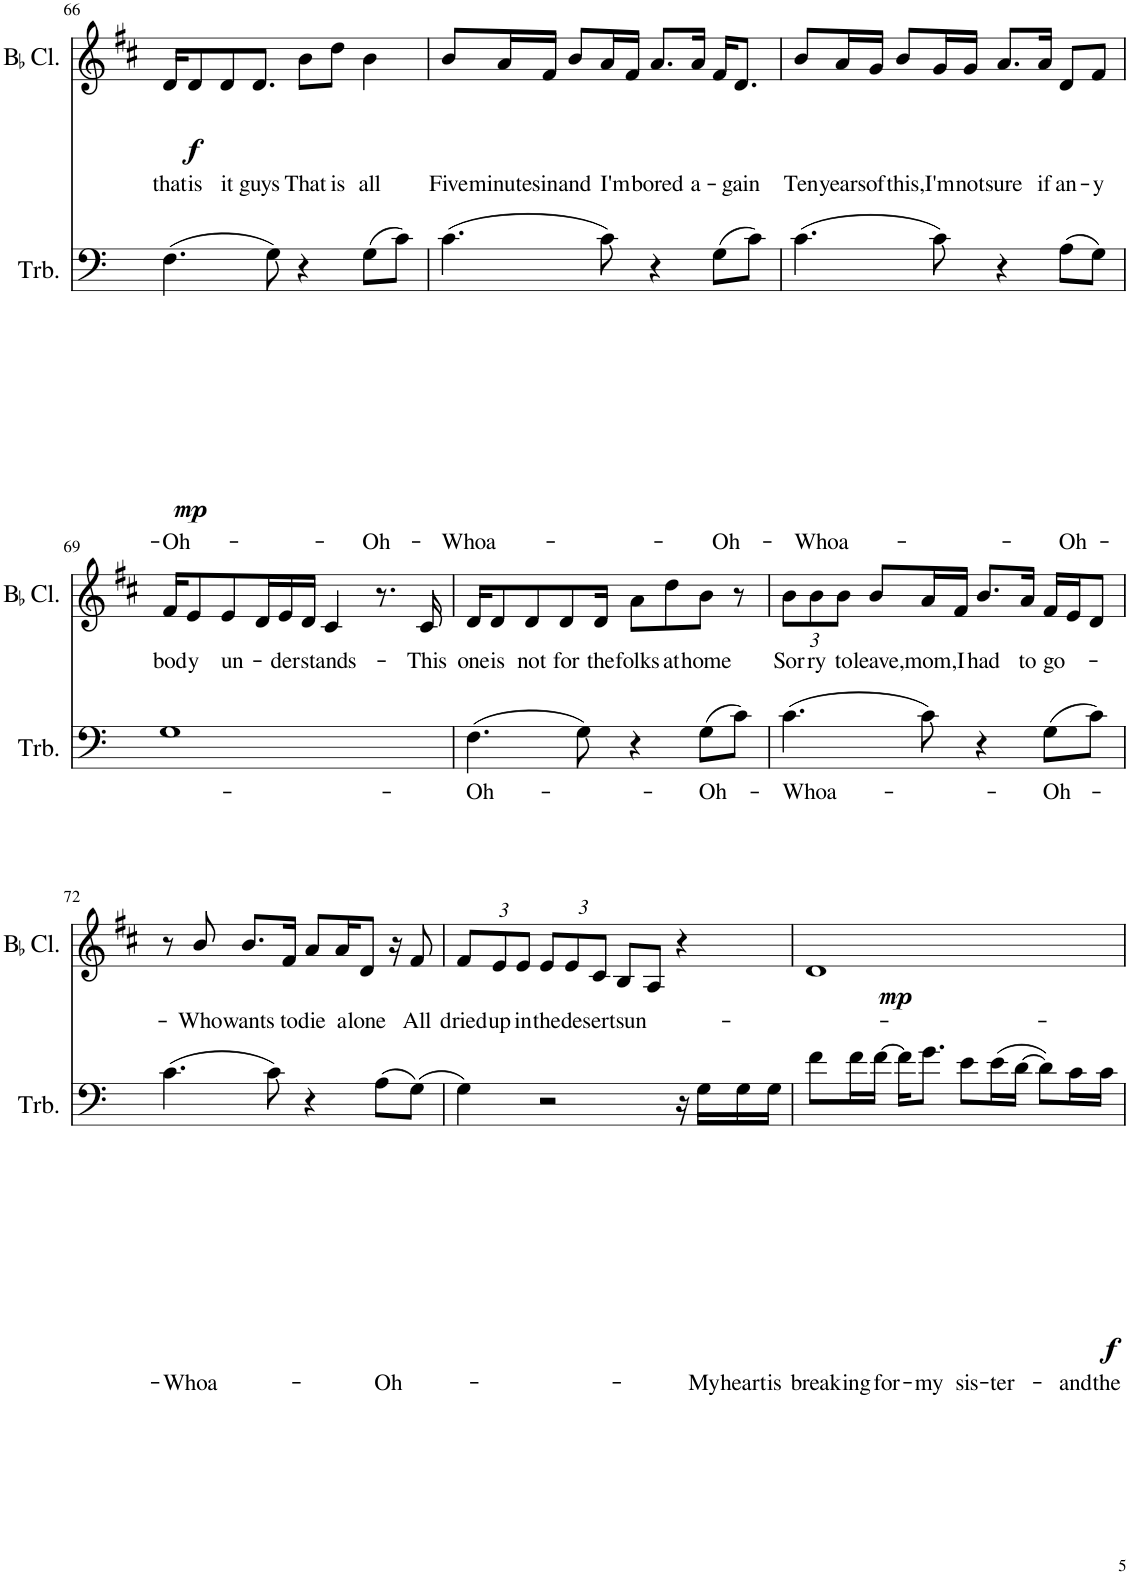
**kern	**text	**dynam	**kern	**text	**dynam
*part2	*part2	*part2	*part1	*part1	*part1
*staff2	*staff2	*staff2	*staff1	*staff1	*staff1
*I"Trombone	*	*	*I"BaccidentalFlat Clarinet	*	*
*I'Trb.	*	*	*I'BaccidentalFlat Cl.	*	*
!!LO:PB:g=z
*clefF4	*	*	*clefG2	*	*
*	*	*	*Trd1c2	*	*
*k[]	*	*	*k[f#c#]	*	*
*M4/4	*	*	*M4/4	*	*
=66	=66	=66	=66	=66	=66
!	!LO:LY:b	!LO:DY:b	!	!LO:LY:b	!LO:DY:b
(4.F\	Oh-	mp	16d/KL	that	f
!	!	!	!	!LO:LY:b	!
.	.	.	8d/	is	.
!	!	!	!	!LO:LY:b	!
.	.	.	8d/	it	.
!	!	!	!	!LO:LY:b	!
.	.	.	8.d/J	guys	.
8G\)	.	.	.	.	.
!	!	!	!	!LO:LY:b	!
4r	.	.	8b\L	That	.
!	!	!	!	!LO:LY:b	!
.	.	.	8dd\J	is	.
!	!LO:LY:b	!	!	!LO:LY:b	!
(8G\L	-Oh-	.	4b\	all	.
8c\J)	.	.	.	.	.
=67	=67	=67	=67	=67	=67
!	!LO:LY:b	!	!	!LO:LY:b	!
(4.c\	-Whoa-	.	8b/L	Five	.
!	!	!	!	!LO:LY:b	!
.	.	.	16a/L	minutes	.
!	!	!	!	!LO:LY:b	!
.	.	.	16f#/JJ	in	.
!	!	!	!	!LO:LY:b	!
.	.	.	8b/L	and	.
!	!	!	!	!LO:LY:b	!
8c\)	.	.	16a/L	I'm-	.
.	.	.	16f#/JJ	.	.
!	!	!	!	!LO:LY:b	!
4r	.	.	8.a/L	-bored	.
!	!	!	!	!LO:LY:b	!
.	.	.	16a/Jk	a-	.
!	!LO:LY:b	!	!	!	!
(8G\L	-Oh-	.	16f#/KL	.	.
!	!	!	!	!LO:LY:b	!
.	.	.	8.d/J	-gain	.
8c\J)	.	.	.	.	.
=68	=68	=68	=68	=68	=68
!	!LO:LY:b	!	!	!LO:LY:b	!
(4.c\	-Whoa-	.	8b/L	Ten	.
!	!	!	!	!LO:LY:b	!
.	.	.	16a/L	years	.
!	!	!	!	!LO:LY:b	!
.	.	.	16g/JJ	of	.
!	!	!	!	!LO:LY:b	!
.	.	.	8b/L	this,	.
!	!	!	!	!LO:LY:b	!
8c\)	.	.	16g/L	I'm	.
!	!	!	!	!LO:LY:b	!
.	.	.	16g/JJ	not	.
!	!	!	!	!LO:LY:b	!
4r	.	.	8.a/L	sure	.
!	!	!	!	!LO:LY:b	!
.	.	.	16a/Jk	if	.
!	!LO:LY:b	!	!	!LO:LY:b	!
(8A\L	-Oh-	.	8d/L	an-	.
!	!	!	!	!LO:LY:b	!
8G\J)	.	.	8f#/J	-y	.
!!LO:LB:g=z
=69	=69	=69	=69	=69	=69
!	!	!	!	!LO:LY:b	!
1G	.	.	16f#/KL	bod-	.
!	!	!	!	!LO:LY:b	!
.	.	.	8e/	-y	.
!	!	!	!	!LO:LY:b	!
.	.	.	8e/	un-	.
.	.	.	16d/L	.	.
!	!	!	!	!LO:LY:b	!
.	.	.	16e/	-der-	.
!	!	!	!	!LO:LY:b	!
.	.	.	16d/JJ	-stands-	.
.	.	.	4c#/	.	.
.	.	.	8.r	.	.
!	!	!	!	!LO:LY:b	!
.	.	.	16c#/	-This	.
=70	=70	=70	=70	=70	=70
!	!LO:LY:b	!	!	!LO:LY:b	!
(4.F\	-Oh-	.	16d/KL	one	.
!	!	!	!	!LO:LY:b	!
.	.	.	8d/	is	.
!	!	!	!	!LO:LY:b	!
.	.	.	8d/	not	.
!	!	!	!	!LO:LY:b	!
.	.	.	8d/	for	.
8G\)	.	.	.	.	.
!	!	!	!	!LO:LY:b	!
.	.	.	16d/Jk	the	.
!	!	!	!	!LO:LY:b	!
4r	.	.	8a\L	folks	.
!	!	!	!	!LO:LY:b	!
.	.	.	8dd\	at	.
!	!LO:LY:b	!	!	!LO:LY:b	!
(8G\L	-Oh-	.	8b\J	home	.
8c\J)	.	.	8r	.	.
=71	=71	=71	=71	=71	=71
!	!LO:LY:b	!	!	!	!
*	*	*	*Xbrackettup	*	*
!	!	!	!	!LO:LY:b	!
(4.c\	-Whoa-	.	12b\L	Sor-	.
!	!	!	!	!LO:LY:b	!
.	.	.	12b\	-ry	.
!	!	!	!	!LO:LY:b	!
.	.	.	12b\J	to	.
!	!	!	!	!LO:LY:b	!
.	.	.	8b/L	leave,	.
!	!	!	!	!LO:LY:b	!
8c\)	.	.	16a/L	mom,	.
!	!	!	!	!LO:LY:b	!
.	.	.	16f#/JJ	I	.
!	!	!	!	!LO:LY:b	!
4r	.	.	8.b/L	had	.
!	!	!	!	!LO:LY:b	!
.	.	.	16a/Jk	to	.
!	!LO:LY:b	!	!	!LO:LY:b	!
(8G\L	-Oh-	.	16f#/LL	go-	.
.	.	.	16e/J	.	.
8c\J)	.	.	8d/J	.	.
!!LO:LB:g=z
=72	=72	=72	=72	=72	=72
!	!LO:LY:b	!	!	!	!
(4.c\	-Whoa-	.	8r	.	.
!	!	!	!	!LO:LY:b	!
.	.	.	8b/	Who	.
!	!	!	!	!LO:LY:b	!
.	.	.	8.b/L	wants	.
8c\)	.	.	.	.	.
!	!	!	!	!LO:LY:b	!
.	.	.	16f#/Jk	to	.
!	!	!	!	!LO:LY:b	!
4r	.	.	8a/L	die	.
!	!	!	!	!LO:LY:b	!
.	.	.	16a/K	a-	.
!	!	!	!	!LO:LY:b	!
.	.	.	8d/J	-lone	.
!	!LO:LY:b	!	!	!	!
(8A\L	-Oh-	.	.	.	.
.	.	.	16r	.	.
!	!	!	!	!LO:LY:b	!
(8G\J)	.	.	8f#/	All	.
=73	=73	=73	=73	=73	=73
!	!	!	!	!LO:LY:b	!
4G\)	.	.	12f#/L	dried	.
!	!	!	!	!LO:LY:b	!
.	.	.	12e/	up	.
!	!	!	!	!LO:LY:b	!
.	.	.	12e/J	in	.
!	!	!	!	!LO:LY:b	!
2r	.	.	12e/L	the	.
!	!	!	!	!LO:LY:b	!
.	.	.	12e/	de-	.
!	!	!	!	!LO:LY:b	!
.	.	.	12c#/J	-sert	.
!	!	!	!	!LO:LY:b	!
.	.	.	8B/L	sun-	.
.	.	.	8A/J	.	.
16r	.	.	4r	.	.
!	!LO:LY:b	!LO:DY:b	!	!	!
16G\LL	My	f	.	.	.
!	!LO:LY:b	!	!	!	!
16G\	heart	.	.	.	.
!	!LO:LY:b	!	!	!	!
16G\JJ	is	.	.	.	.
=74	=74	=74	=74	=74	=74
!	!LO:LY:b	!	!	!	!LO:DY:b
8f\L	break-	.	1d	.	mp
!	!LO:LY:b	!	!	!	!
16f\L	-ing	.	.	.	.
!	!LO:LY:b	!	!	!	!
[16f\JJ	for-	.	.	.	.
16f\KL]	.	.	.	.	.
!	!LO:LY:b	!	!	!	!
8.g\J	-my	.	.	.	.
!	!LO:LY:b	!	!	!	!
8e\L	sis-	.	.	.	.
!	!LO:LY:b	!	!	!	!
(16e\L	-ter-	.	.	.	.
[16d\JJ	.	.	.	.	.
8d\L])	.	.	.	.	.
!	!LO:LY:b	!	!	!	!
16c\L	-and	.	.	.	.
!	!LO:LY:b	!	!	!	!
16c\JJ	the	.	.	.	.
=	=	=	=	=	=
*-	*-	*-	*-	*-	*-
